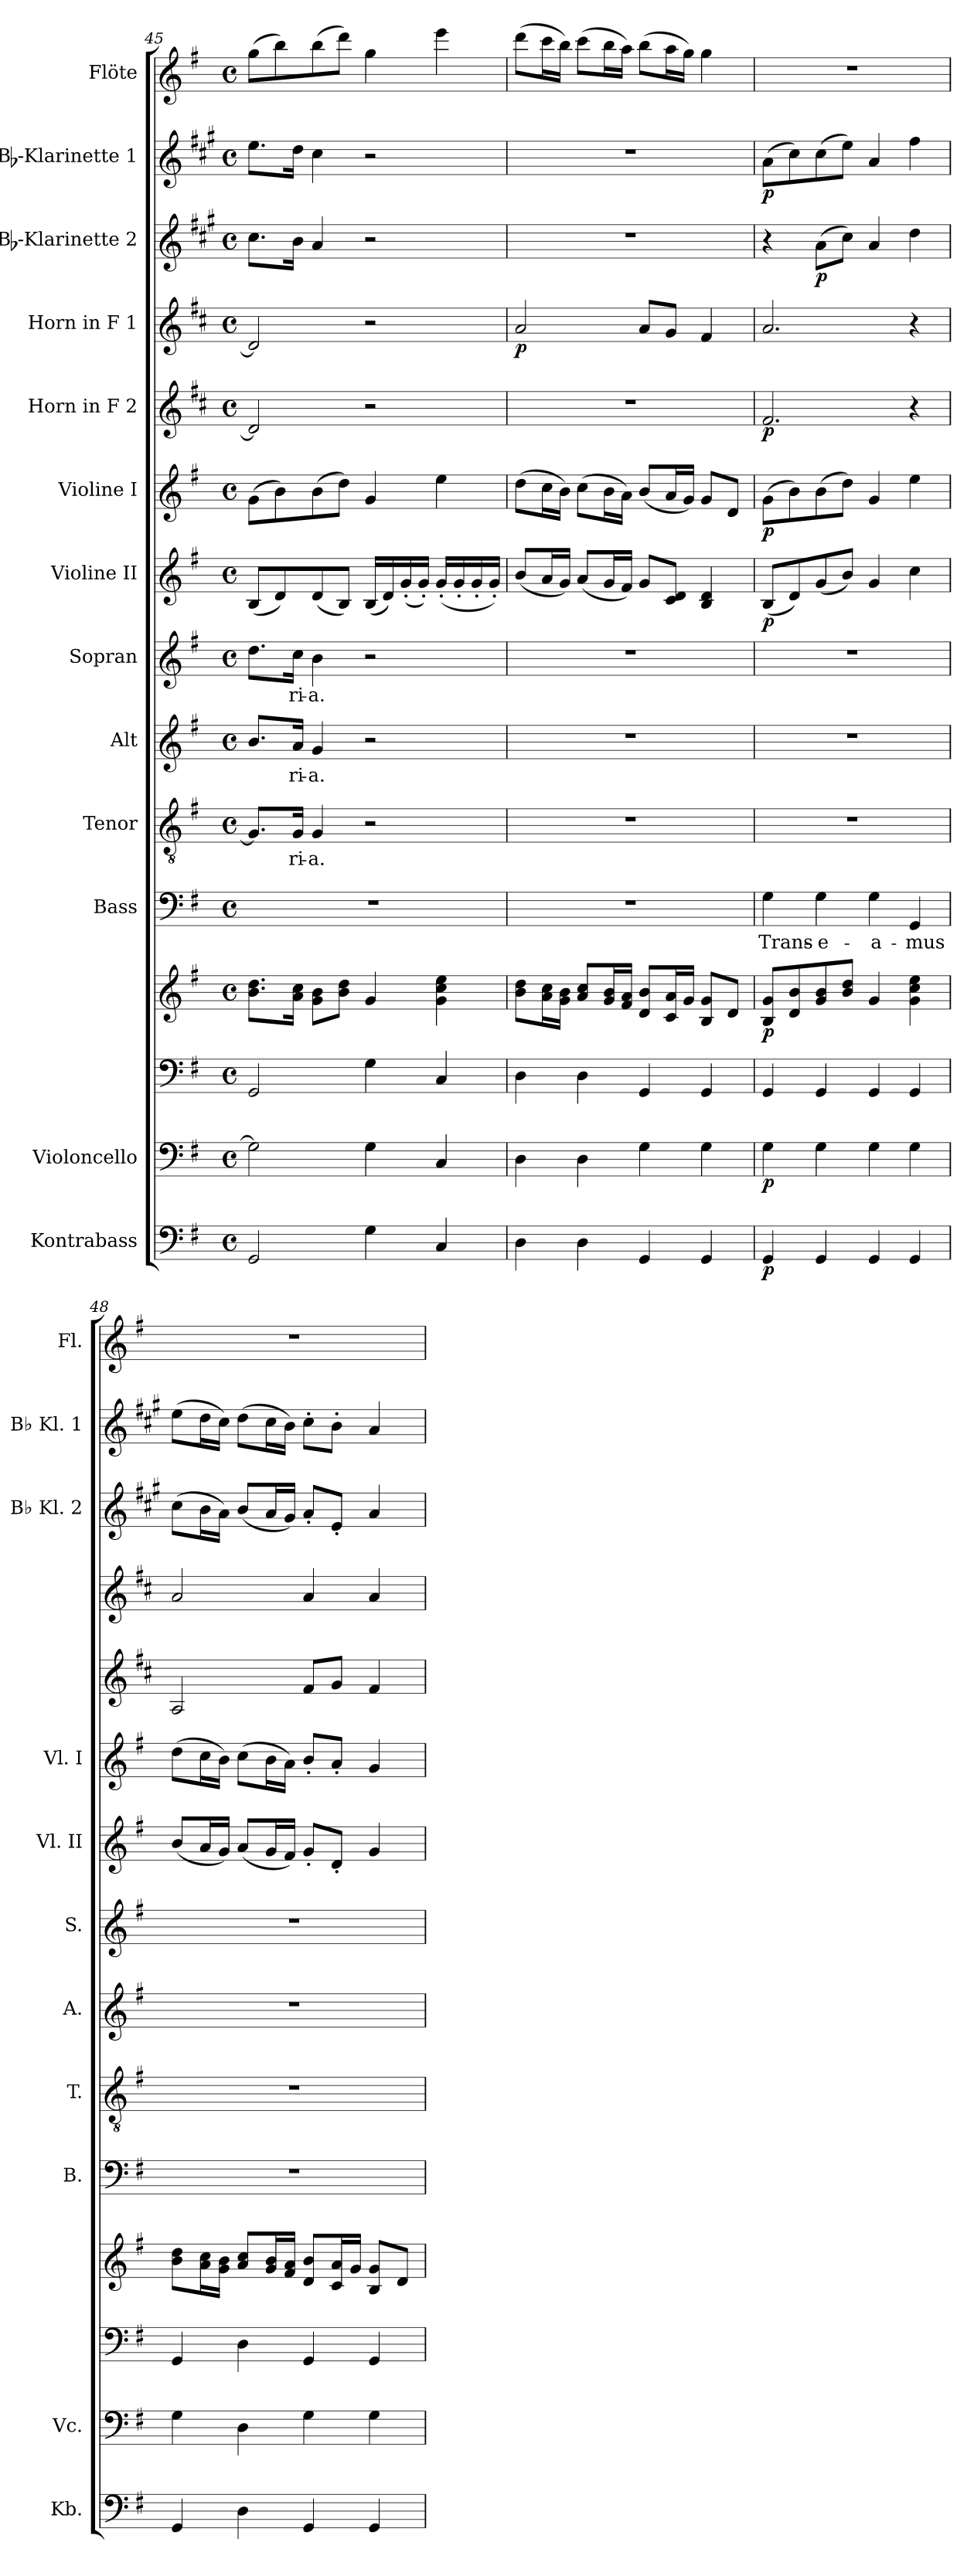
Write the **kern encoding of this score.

**kern	**dynam	**kern	**dynam	**kern	**kern	**dynam	**kern	**text	**kern	**text	**kern	**text	**kern	**text	**kern	**dynam	**kern	**dynam	**kern	**dynam	**kern	**dynam	**kern	**dynam	**kern	**dynam	**kern
*part14	*part14	*part13	*part13	*part12	*part12	*part12	*part11	*part11	*part10	*part10	*part9	*part9	*part8	*part8	*part7	*part7	*part6	*part6	*part5	*part5	*part4	*part4	*part3	*part3	*part2	*part2	*part1
*staff15	*staff15	*staff14	*staff14	*staff13	*staff12	*staff12/13	*staff11	*staff11	*staff10	*staff10	*staff9	*staff9	*staff8	*staff8	*staff7	*staff7	*staff6	*staff6	*staff5	*staff5	*staff4	*staff4	*staff3	*staff3	*staff2	*staff2	*staff1
*I"Kontrabass	*	*I"Violoncello	*	*	*	*	*I"Bass	*	*I"Tenor	*	*I"Alt	*	*I"Sopran	*	*I"Violine II	*	*I"Violine I	*	*I"Horn in F 2	*	*I"Horn in F 1	*	*I"Bb-Klarinette 2	*	*I"Bb-Klarinette 1	*	*I"Flöte
*I'Kb.	*	*I'Vc.	*	*	*	*	*I'B.	*	*I'T.	*	*I'A.	*	*I'S.	*	*I'Vl. II	*	*I'Vl. I	*	*	*	*	*	*I'Bb Kl. 2	*	*I'Bb Kl. 1	*	*I'Fl.
*clefF4	*	*clefF4	*	*clefF4	*clefG2	*	*clefF4	*	*clefGv2	*	*clefG2	*	*clefG2	*	*clefG2	*	*clefG2	*	*clefG2	*	*clefG2	*	*clefG2	*	*clefG2	*	*clefG2
*ITrd7c12	*	*	*	*	*	*	*	*	*	*	*	*	*	*	*	*	*	*	*ITrd4c7	*	*ITrd4c7	*	*ITrd1c2	*	*ITrd1c2	*	*
*k[f#]	*	*k[f#]	*	*k[f#]	*k[f#]	*	*k[f#]	*	*k[f#]	*	*k[f#]	*	*k[f#]	*	*k[f#]	*	*k[f#]	*	*k[f#]	*	*k[f#]	*	*k[f#]	*	*k[f#]	*	*k[f#]
*G:	*	*G:	*	*G:	*G:	*	*G:	*	*G:	*	*G:	*	*G:	*	*G:	*	*G:	*	*G:	*	*G:	*	*G:	*	*G:	*	*G:
*M4/4	*	*M4/4	*	*M4/4	*M4/4	*	*M4/4	*	*M4/4	*	*M4/4	*	*M4/4	*	*M4/4	*	*M4/4	*	*M4/4	*	*M4/4	*	*M4/4	*	*M4/4	*	*M4/4
*met(c)	*	*met(c)	*	*met(c)	*met(c)	*	*met(c)	*	*met(c)	*	*met(c)	*	*met(c)	*	*met(c)	*	*met(c)	*	*met(c)	*	*met(c)	*	*met(c)	*	*met(c)	*	*met(c)
=45	=45	=45	=45	=45	=45	=45	=45	=45	=45	=45	=45	=45	=45	=45	=45	=45	=45	=45	=45	=45	=45	=45	=45	=45	=45	=45	=45
2GGG/	.	2G\]	.	2GG/	8.b\ 8.dd\L	.	1r	.	8.G/L]	.	8.b/L	.	8.dd\L	.	(<8B/L	.	(>8g\L	.	2G/]	.	2G/]	.	8.b\L	.	8.dd\L	.	(>8gg\L
.	.	.	.	.	.	.	.	.	.	.	.	.	.	.	8d/)	.	8b\)	.	.	.	.	.	.	.	.	.	8bb\)
!	!	!	!	!	!	!	!	!	!	!LO:LY:b	!	!LO:LY:b	!	!LO:LY:b	!	!	!	!	!	!	!	!	!	!	!	!	!
.	.	.	.	.	16a\ 16cc\Jk	.	.	.	16G/Jk	-ri-	16a/Jk	-ri-	16cc\Jk	-ri-	.	.	.	.	.	.	.	.	16a\Jk	.	16cc\Jk	.	.
!	!	!	!	!	!	!	!	!	!	!LO:LY:b	!	!LO:LY:b	!	!LO:LY:b	!	!	!	!	!	!	!	!	!	!	!	!	!
.	.	.	.	.	8g\ 8b\L	.	.	.	4G/	-a.	4g/	-a.	4b\	-a.	(<8d/	.	(>8b\	.	.	.	.	.	4g/	.	4b\	.	(>8bb\
.	.	.	.	.	8b\ 8dd\J	.	.	.	.	.	.	.	.	.	8B/J)	.	8dd\J)	.	.	.	.	.	.	.	.	.	8ddd\J)
4GG\	.	4G\	.	4G\	4g/	.	.	.	2r	.	2r	.	2r	.	(<16B/LL	.	4g/	.	2r	.	2r	.	2r	.	2r	.	4gg\
.	.	.	.	.	.	.	.	.	.	.	.	.	.	.	16d/)	.	.	.	.	.	.	.	.	.	.	.	.
.	.	.	.	.	.	.	.	.	.	.	.	.	.	.	(<16g'</	.	.	.	.	.	.	.	.	.	.	.	.
.	.	.	.	.	.	.	.	.	.	.	.	.	.	.	16g'</JJ)	.	.	.	.	.	.	.	.	.	.	.	.
4CC/	.	4C/	.	4C/	4g\ 4cc\ 4ee\	.	.	.	.	.	.	.	.	.	(<16g'</LL	.	4ee\	.	.	.	.	.	.	.	.	.	4eee\
.	.	.	.	.	.	.	.	.	.	.	.	.	.	.	16g'</	.	.	.	.	.	.	.	.	.	.	.	.
.	.	.	.	.	.	.	.	.	.	.	.	.	.	.	16g'</	.	.	.	.	.	.	.	.	.	.	.	.
.	.	.	.	.	.	.	.	.	.	.	.	.	.	.	16g'</JJ)	.	.	.	.	.	.	.	.	.	.	.	.
=46	=46	=46	=46	=46	=46	=46	=46	=46	=46	=46	=46	=46	=46	=46	=46	=46	=46	=46	=46	=46	=46	=46	=46	=46	=46	=46	=46
!	!	!	!	!	!	!	!	!	!	!	!	!	!	!	!	!	!	!	!	!	!	!LO:DY:b	!	!	!	!	!
4DD\	.	4D\	.	4D\	8b\ 8dd\L	.	1r	.	1r	.	1r	.	1r	.	(<8b/L	.	(>8dd\L	.	1r	.	2d/	p	1r	.	1r	.	(>8ddd\L
.	.	.	.	.	16a\ 16cc\L	.	.	.	.	.	.	.	.	.	16a/L	.	16cc\L	.	.	.	.	.	.	.	.	.	16ccc\L
.	.	.	.	.	16g\ 16b\JJ	.	.	.	.	.	.	.	.	.	16g/JJ)	.	16b\JJ)	.	.	.	.	.	.	.	.	.	16bb\JJ)
4DD\	.	4D\	.	4D\	8a/ 8cc/L	.	.	.	.	.	.	.	.	.	(<8a/L	.	(>8cc\L	.	.	.	.	.	.	.	.	.	(>8ccc\L
.	.	.	.	.	16g/ 16b/L	.	.	.	.	.	.	.	.	.	16g/L	.	16b\L	.	.	.	.	.	.	.	.	.	16bb\L
.	.	.	.	.	16f#/ 16a/JJ	.	.	.	.	.	.	.	.	.	16f#/JJ)	.	16a\JJ)	.	.	.	.	.	.	.	.	.	16aa\JJ)
4GGG/	.	4G\	.	4GG/	8d/ 8b/L	.	.	.	.	.	.	.	.	.	8g/L	.	(<8b/L	.	.	.	8d/L	.	.	.	.	.	(>8bb\L
.	.	.	.	.	16c/ 16a/L	.	.	.	.	.	.	.	.	.	8c/ 8d/J	.	16a/L	.	.	.	8c/J	.	.	.	.	.	16aa\L
.	.	.	.	.	16g/JJ	.	.	.	.	.	.	.	.	.	.	.	16g/JJ)	.	.	.	.	.	.	.	.	.	16gg\JJ)
4GGG/	.	4G\	.	4GG/	8B/ 8g/L	.	.	.	.	.	.	.	.	.	4B/ 4d/	.	8g/L	.	.	.	4B/	.	.	.	.	.	4gg\
.	.	.	.	.	8d/J	.	.	.	.	.	.	.	.	.	.	.	8d/J	.	.	.	.	.	.	.	.	.	.
!!LO:PB:g=z
=47	=47	=47	=47	=47	=47	=47	=47	=47	=47	=47	=47	=47	=47	=47	=47	=47	=47	=47	=47	=47	=47	=47	=47	=47	=47	=47	=47
!	!LO:DY:b	!	!LO:DY:b	!	!	!LO:DY:b	!	!LO:LY:b	!	!	!	!	!	!	!	!LO:DY:b	!	!LO:DY:b	!	!LO:DY:b	!	!	!	!	!	!LO:DY:b	!
4GGG/	p	4G\	p	4GG/	8B/ 8g/L	p	4G\	Trans-	1r	.	1r	.	1r	.	(<8B/L	p	(>8g\L	p	2.B/	p	2.d/	.	4r	.	(>8g\L	p	1r
.	.	.	.	.	8d/ 8b/	.	.	.	.	.	.	.	.	.	8d/)	.	8b\)	.	.	.	.	.	.	.	8b\)	.	.
!	!	!	!	!	!	!	!	!LO:LY:b	!	!	!	!	!	!	!	!	!	!	!	!	!	!	!	!LO:DY:b	!	!	!
4GGG/	.	4G\	.	4GG/	8g/ 8b/	.	4G\	-e-	.	.	.	.	.	.	(<8g/	.	(>8b\	.	.	.	.	.	(>8g\L	p	(>8b\	.	.
.	.	.	.	.	8b/ 8dd/J	.	.	.	.	.	.	.	.	.	8b/J)	.	8dd\J)	.	.	.	.	.	8b\J)	.	8dd\J)	.	.
!	!	!	!	!	!	!	!	!LO:LY:b	!	!	!	!	!	!	!	!	!	!	!	!	!	!	!	!	!	!	!
4GGG/	.	4G\	.	4GG/	4g/	.	4G\	-a-	.	.	.	.	.	.	4g/	.	4g/	.	.	.	.	.	4g/	.	4g/	.	.
!	!	!	!	!	!	!	!	!LO:LY:b	!	!	!	!	!	!	!	!	!	!	!	!	!	!	!	!	!	!	!
4GGG/	.	4G\	.	4GG/	4g\ 4cc\ 4ee\	.	4GG/	-mus	.	.	.	.	.	.	4cc\	.	4ee\	.	4r	.	4r	.	4cc\	.	4ee\	.	.
=48	=48	=48	=48	=48	=48	=48	=48	=48	=48	=48	=48	=48	=48	=48	=48	=48	=48	=48	=48	=48	=48	=48	=48	=48	=48	=48	=48
4GGG/	.	4G\	.	4GG/	8b\ 8dd\L	.	1r	.	1r	.	1r	.	1r	.	(<8b/L	.	(>8dd\L	.	2D/	.	2d/	.	(>8b\L	.	(>8dd\L	.	1r
.	.	.	.	.	16a\ 16cc\L	.	.	.	.	.	.	.	.	.	16a/L	.	16cc\L	.	.	.	.	.	16a\L	.	16cc\L	.	.
.	.	.	.	.	16g\ 16b\JJ	.	.	.	.	.	.	.	.	.	16g/JJ)	.	16b\JJ)	.	.	.	.	.	16g\JJ)	.	16b\JJ)	.	.
4DD\	.	4D\	.	4D\	8a/ 8cc/L	.	.	.	.	.	.	.	.	.	(<8a/L	.	(>8cc\L	.	.	.	.	.	(<8a/L	.	(>8cc\L	.	.
.	.	.	.	.	16g/ 16b/L	.	.	.	.	.	.	.	.	.	16g/L	.	16b\L	.	.	.	.	.	16g/L	.	16b\L	.	.
.	.	.	.	.	16f#/ 16a/JJ	.	.	.	.	.	.	.	.	.	16f#/JJ)	.	16a\JJ)	.	.	.	.	.	16f#/JJ)	.	16a\JJ)	.	.
4GGG/	.	4G\	.	4GG/	8d/ 8b/L	.	.	.	.	.	.	.	.	.	8g'</L	.	8b'</L	.	8B/L	.	4d/	.	8g'</L	.	8b'>\L	.	.
.	.	.	.	.	16c/ 16a/L	.	.	.	.	.	.	.	.	.	8d'</J	.	8a'</J	.	8c/J	.	.	.	8d'</J	.	8a'>\J	.	.
.	.	.	.	.	16g/JJ	.	.	.	.	.	.	.	.	.	.	.	.	.	.	.	.	.	.	.	.	.	.
4GGG/	.	4G\	.	4GG/	8B/ 8g/L	.	.	.	.	.	.	.	.	.	4g/	.	4g/	.	4B/	.	4d/	.	4g/	.	4g/	.	.
.	.	.	.	.	8d/J	.	.	.	.	.	.	.	.	.	.	.	.	.	.	.	.	.	.	.	.	.	.
=	=	=	=	=	=	=	=	=	=	=	=	=	=	=	=	=	=	=	=	=	=	=	=	=	=	=	=
*-	*-	*-	*-	*-	*-	*-	*-	*-	*-	*-	*-	*-	*-	*-	*-	*-	*-	*-	*-	*-	*-	*-	*-	*-	*-	*-	*-
